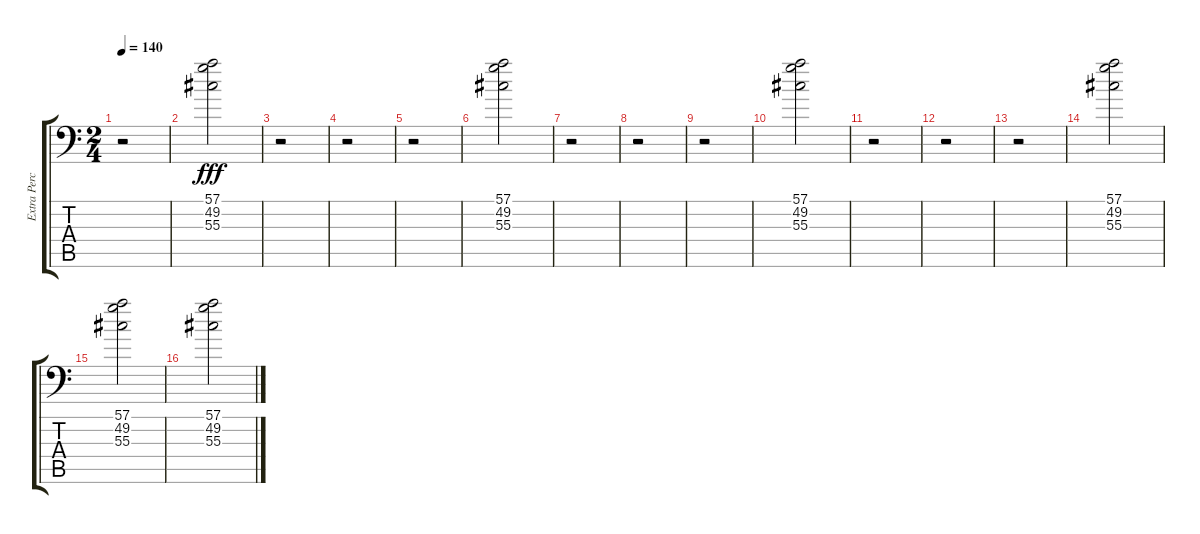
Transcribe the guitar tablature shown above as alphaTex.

\track ("Extra Percussion 2" "Extra Perc") {instrument acousticgrandpiano}
\staff {score tabs}
\tuning (C-1 C-1 C-1 C-1 C-1 C-1) {hide}
\ts (2 4)
\tempo 140
\clef f4
\ks c
r.2{dy fff} |
(57.1 49.2 55.3).2 |
r.2 |
r.2 |
r.2 |
(57.1 49.2 55.3).2 |
r.2 |
r.2 |
r.2 |
(57.1 49.2 55.3).2 |
r.2 |
r.2 |
r.2 |
(57.1 49.2 55.3).2 |
(57.1 49.2 55.3).2 |
(57.1 49.2 55.3).2
